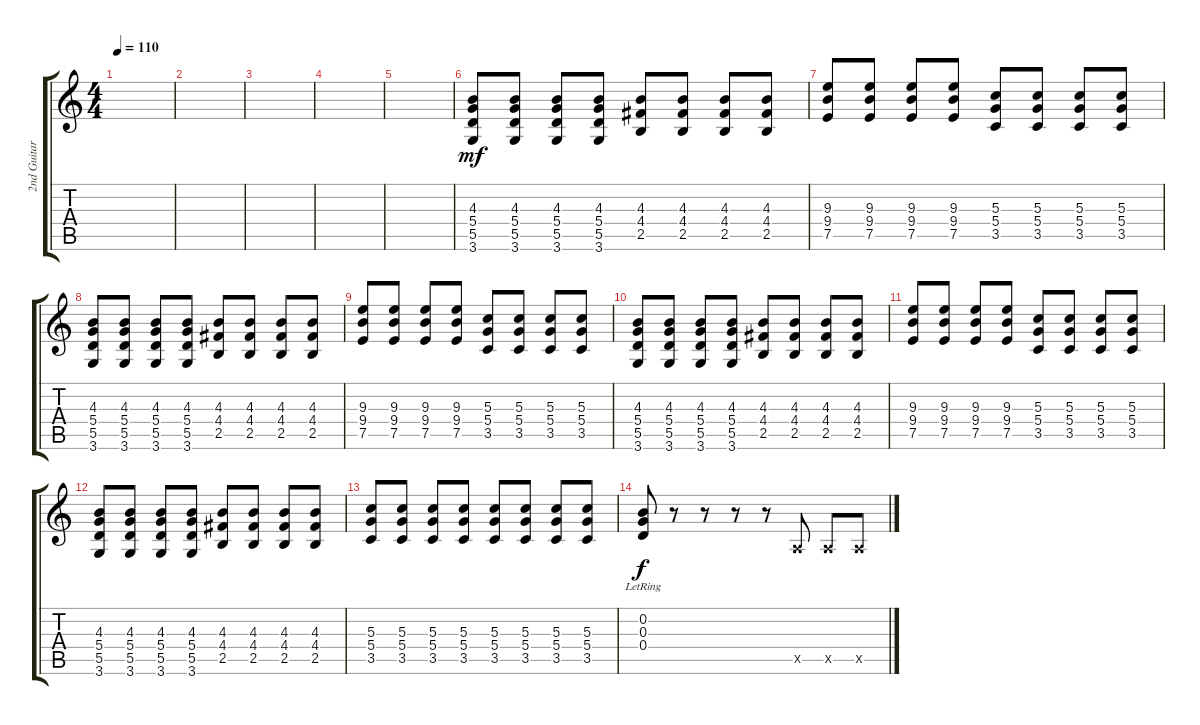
\track ("2nd Guitar" "2nd Guitar") {instrument electricguitarclean}
\staff {score tabs}
\tuning (E4 B3 G3 D3 A2 E2) {hide}
\ts (4 4)
\tempo 110
\clef g2
\ks c
|
|
|
|
|
(4.3 5.4 5.5 3.6).8{dy mf} (4.3 5.4 5.5 3.6).8 (4.3 5.4 5.5 3.6).8 (4.3 5.4 5.5 3.6).8 (4.3 4.4 2.5).8 (4.3 4.4 2.5).8 (4.3 4.4 2.5).8 (4.3 4.4 2.5).8 |
(9.3 9.4 7.5).8 (9.3 9.4 7.5).8 (9.3 9.4 7.5).8 (9.3 9.4 7.5).8 (5.3 5.4 3.5).8 (5.3 5.4 3.5).8 (5.3 5.4 3.5).8 (5.3 5.4 3.5).8 |
(4.3 5.4 5.5 3.6).8 (4.3 5.4 5.5 3.6).8 (4.3 5.4 5.5 3.6).8 (4.3 5.4 5.5 3.6).8 (4.3 4.4 2.5).8 (4.3 4.4 2.5).8 (4.3 4.4 2.5).8 (4.3 4.4 2.5).8 |
(9.3 9.4 7.5).8 (9.3 9.4 7.5).8 (9.3 9.4 7.5).8 (9.3 9.4 7.5).8 (5.3 5.4 3.5).8 (5.3 5.4 3.5).8 (5.3 5.4 3.5).8 (5.3 5.4 3.5).8 |
(4.3 5.4 5.5 3.6).8 (4.3 5.4 5.5 3.6).8 (4.3 5.4 5.5 3.6).8 (4.3 5.4 5.5 3.6).8 (4.3 4.4 2.5).8 (4.3 4.4 2.5).8 (4.3 4.4 2.5).8 (4.3 4.4 2.5).8 |
(9.3 9.4 7.5).8 (9.3 9.4 7.5).8 (9.3 9.4 7.5).8 (9.3 9.4 7.5).8 (5.3 5.4 3.5).8 (5.3 5.4 3.5).8 (5.3 5.4 3.5).8 (5.3 5.4 3.5).8 |
(4.3 5.4 5.5 3.6).8 (4.3 5.4 5.5 3.6).8 (4.3 5.4 5.5 3.6).8 (4.3 5.4 5.5 3.6).8 (4.3 4.4 2.5).8 (4.3 4.4 2.5).8 (4.3 4.4 2.5).8 (4.3 4.4 2.5).8 |
(5.3 5.4 3.5).8 (5.3 5.4 3.5).8 (5.3 5.4 3.5).8 (5.3 5.4 3.5).8 (5.3 5.4 3.5).8 (5.3 5.4 3.5).8 (5.3 5.4 3.5).8 (5.3 5.4 3.5).8 |
(0.2{lr} 0.3{lr} 0.4{lr}).8{dy f} r.8 r.8 r.8 r.8 0.5{x}.8 0.5{x}.8 0.5{x}.8
